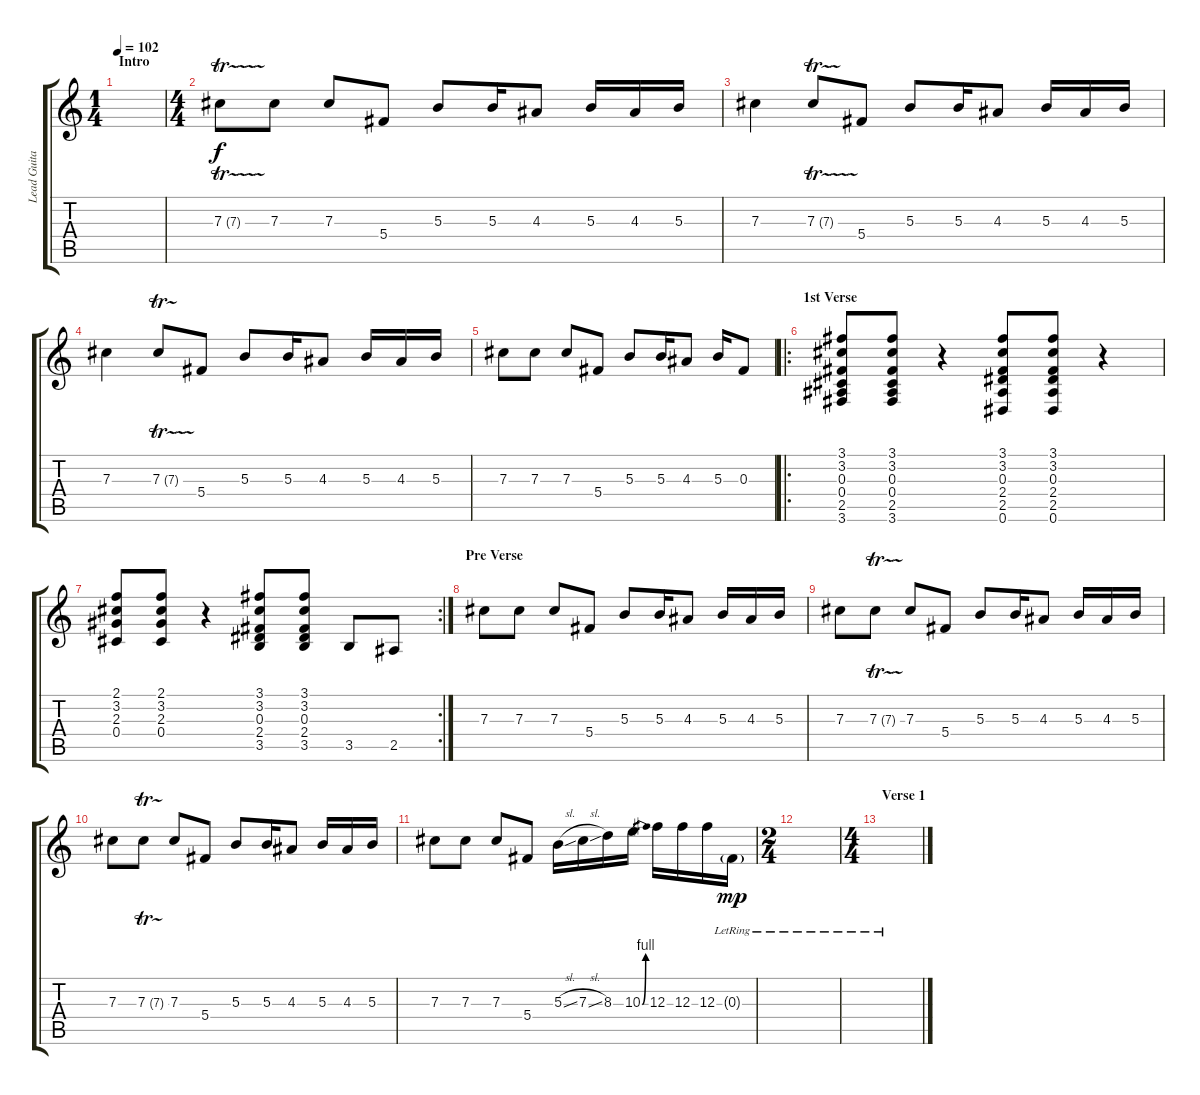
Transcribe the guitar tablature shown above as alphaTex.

\track ("Lead Guitar" "Lead Guita") {instrument distortionguitar}
\staff {score tabs}
\tuning (Eb4 Bb3 Gb3 Db3 Ab2 Eb2) {hide}
\ts (1 4)
\section ("" "Intro")
\tempo 102
\clef g2
\ks c
|
\ts (4 4)
7.3{tr (7 16)}.8 7.3.8 7.3.8 5.4.8 5.3.8 5.3.16 4.3.8 5.3.16 4.3.16 5.3.16 |
7.3.4 7.3{tr (7 16)}.8 5.4.8 5.3.8 5.3.16 4.3.8 5.3.16 4.3.16 5.3.16 |
7.3.4 7.3{tr (7 16)}.8 5.4.8 5.3.8 5.3.16 4.3.8 5.3.16 4.3.16 5.3.16 |
7.3.8 7.3.8 7.3.8 5.4.8 5.3.8 5.3.16 4.3.8 5.3.16 0.3.8 |
\ro
\section ("" "1st Verse")
(3.1 3.2 0.3 0.4 2.5 3.6).8 (3.1 3.2 0.3 0.4 2.5 3.6).8 r.4 (3.1 3.2 0.3 2.4 2.5 0.6).8 (3.1 3.2 0.3 2.4 2.5 0.6).8 r.4 |
\rc 2
(2.1 3.2 2.3 0.4).8 (2.1 3.2 2.3 0.4).8 r.4 (3.1 3.2 0.3 2.4 3.5).8 (3.1 3.2 0.3 2.4 3.5).8 3.5.8 2.5.8 |
\section ("" "Pre Verse")
7.3.8 7.3.8 7.3.8 5.4.8 5.3.8 5.3.16 4.3.8 5.3.16 4.3.16 5.3.16 |
7.3.8 7.3{tr (7 16)}.8 7.3.8 5.4.8 5.3.8 5.3.16 4.3.8 5.3.16 4.3.16 5.3.16 |
7.3.8 7.3{tr (7 16)}.8 7.3.8 5.4.8 5.3.8 5.3.16 4.3.8 5.3.16 4.3.16 5.3.16 |
7.3.8 7.3.8 7.3.8 5.4.8 5.3{sl}.16 7.3{sl}.16 8.3.16 10.3{be (bend 0 0 60 4)}.16 12.3.16 12.3.16 12.3.16 0.3{g lr}.16{dy mp} |
\ts (2 4)
|
\ts (4 4)
\section ("" "Verse 1")
